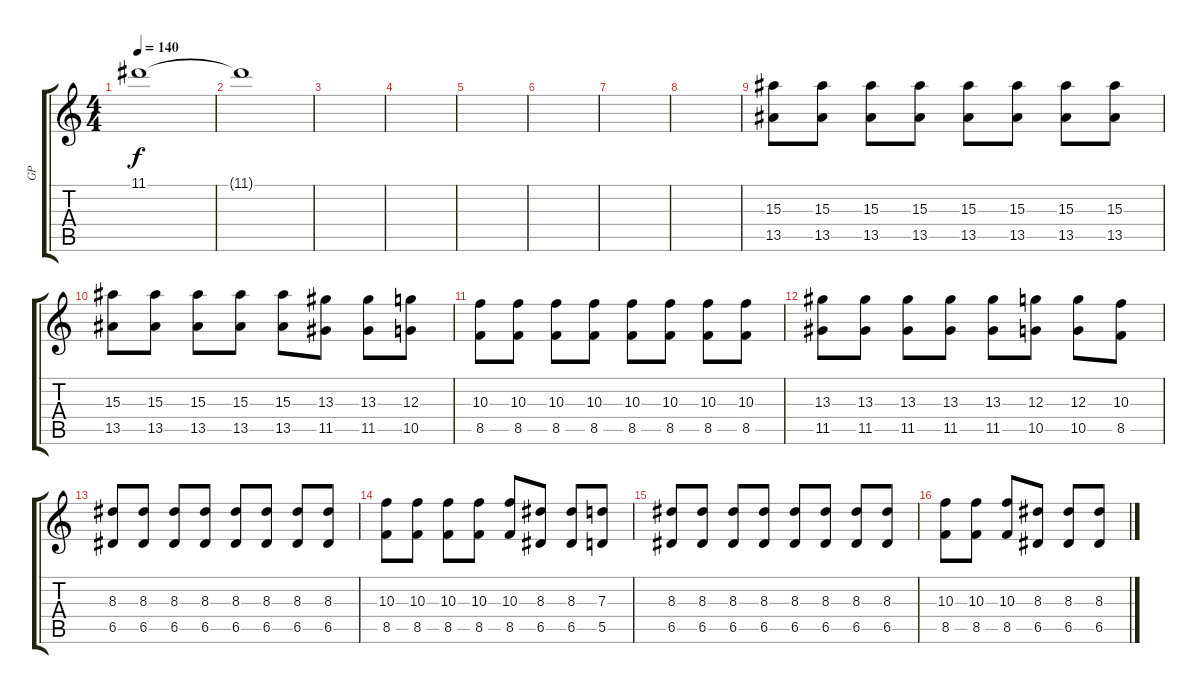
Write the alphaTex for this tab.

\track ("GP" "GP") {instrument overdrivenguitar}
\staff {score tabs}
\tuning (E4 B3 G3 D3 A2 E2) {hide}
\ts (4 4)
\tempo 140
\clef g2
\ks c
11.1.1{dy f} |
11.1{t}.1 |
|
|
|
|
|
|
(15.3 13.5).8 (15.3 13.5).8 (15.3 13.5).8 (15.3 13.5).8 (15.3 13.5).8 (15.3 13.5).8 (15.3 13.5).8 (15.3 13.5).8 |
(15.3 13.5).8 (15.3 13.5).8 (15.3 13.5).8 (15.3 13.5).8 (15.3 13.5).8 (13.3 11.5).8 (13.3 11.5).8 (12.3 10.5).8 |
(10.3 8.5).8 (10.3 8.5).8 (10.3 8.5).8 (10.3 8.5).8 (10.3 8.5).8 (10.3 8.5).8 (10.3 8.5).8 (10.3 8.5).8 |
(13.3 11.5).8 (13.3 11.5).8 (13.3 11.5).8 (13.3 11.5).8 (13.3 11.5).8 (12.3 10.5).8 (12.3 10.5).8 (10.3 8.5).8 |
(8.3 6.5).8 (8.3 6.5).8 (8.3 6.5).8 (8.3 6.5).8 (8.3 6.5).8 (8.3 6.5).8 (8.3 6.5).8 (8.3 6.5).8 |
(10.3 8.5).8 (10.3 8.5).8 (10.3 8.5).8 (10.3 8.5).8 (10.3 8.5).8 (8.3 6.5).8 (8.3 6.5).8 (7.3 5.5).8 |
(8.3 6.5).8 (8.3 6.5).8 (8.3 6.5).8 (8.3 6.5).8 (8.3 6.5).8 (8.3 6.5).8 (8.3 6.5).8 (8.3 6.5).8 |
(10.3 8.5).8 (10.3 8.5).8 (10.3 8.5).8 (8.3 6.5).8 (8.3 6.5).8 (8.3 6.5).8
